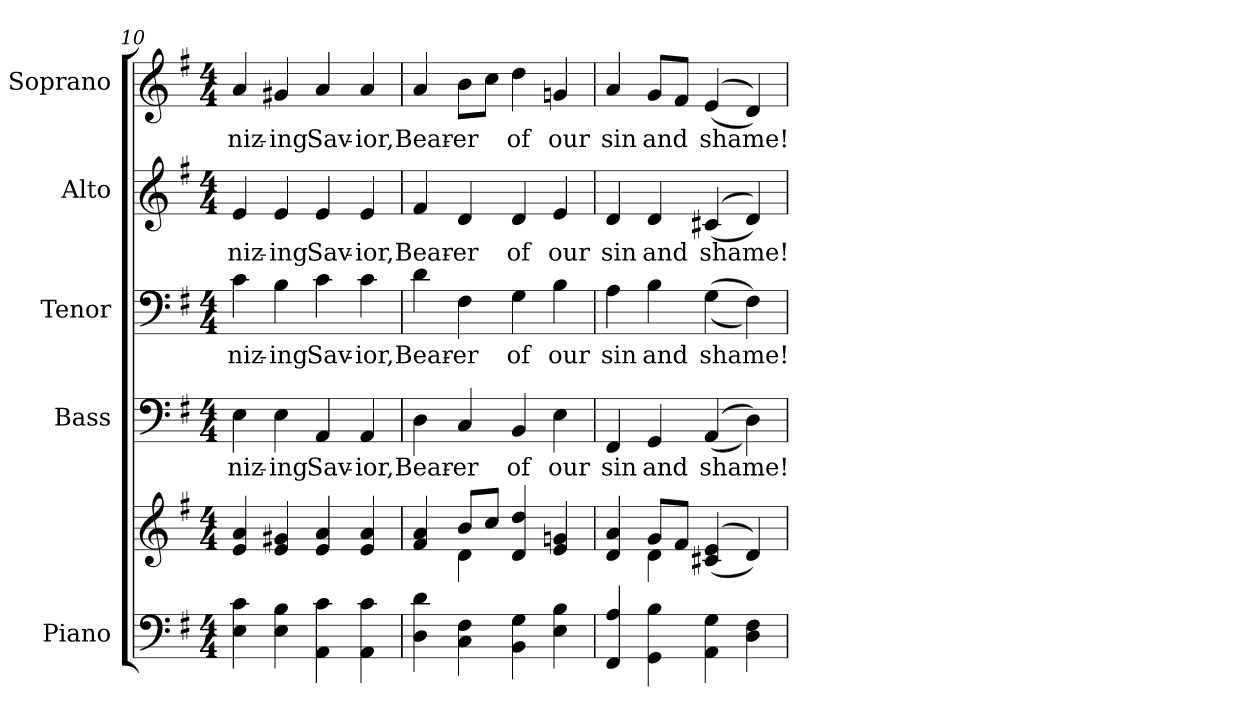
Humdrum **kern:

**kern	**kern	**kern	**text	**kern	**text	**kern	**text	**kern	**text
*part5	*part5	*part4	*part4	*part3	*part3	*part2	*part2	*part1	*part1
*staff6	*staff5	*staff4	*staff4	*staff3	*staff3	*staff2	*staff2	*staff1	*staff1
*I"Piano	*	*I"Bass	*	*I"Tenor	*	*I"Alto	*	*I"Soprano	*
*I'Pno.	*	*I'B.	*	*I'T.	*	*I'A.	*	*I'S.	*
*clefF4	*clefG2	*clefF4	*	*clefF4	*	*clefG2	*	*clefG2	*
*k[f#]	*k[f#]	*k[f#]	*	*k[f#]	*	*k[f#]	*	*k[f#]	*
*G:	*G:	*G:	*	*G:	*	*G:	*	*G:	*
*M4/4	*M4/4	*M4/4	*	*M4/4	*	*M4/4	*	*M4/4	*
=10	=10	=10	=10	=10	=10	=10	=10	=10	=10
!	!	!	!LO:LY:b:color=#000000	!	!	!	!	!	!
!	!	!	!	!	!LO:LY:b:color=#000000	!	!	!	!
!	!	!	!	!	!	!	!LO:LY:b:color=#000000	!	!
!	!	!	!	!	!	!	!	!	!LO:LY:b:color=#000000
4Ei\ 4ci	4ei/ 4ai	4Ei\	-niz-	4ci\	-niz-	4ei/	-niz-	4ai/	-niz-
!	!	!	!LO:LY:b:color=#000000	!	!	!	!	!	!
!	!	!	!	!	!LO:LY:b:color=#000000	!	!	!	!
!	!	!	!	!	!	!	!LO:LY:b:color=#000000	!	!
!	!	!	!	!	!	!	!	!	!LO:LY:b:color=#000000
4Ei\ 4Bi	4ei/ 4g#Xi	4Ei\	-ing	4Bi\	-ing	4ei/	-ing	4g#Xi/	-ing
!	!	!	!LO:LY:b:color=#000000	!	!	!	!	!	!
!	!	!	!	!	!LO:LY:b:color=#000000	!	!	!	!
!	!	!	!	!	!	!	!LO:LY:b:color=#000000	!	!
!	!	!	!	!	!	!	!	!	!LO:LY:b:color=#000000
4AAi\ 4ci	4ei/ 4ai	4AAi/	Sav-	4ci\	Sav-	4ei/	Sav-	4ai/	Sav-
!	!	!	!LO:LY:b:color=#000000	!	!	!	!	!	!
!	!	!	!	!	!LO:LY:b:color=#000000	!	!	!	!
!	!	!	!	!	!	!	!LO:LY:b:color=#000000	!	!
!	!	!	!	!	!	!	!	!	!LO:LY:b:color=#000000
4AAi\ 4ci	4ei/ 4ai	4AAi/	-ior,	4ci\	-ior,	4ei/	-ior,	4ai/	-ior,
!!LO:PB:g=z
=11	=11	=11	=11	=11	=11	=11	=11	=11	=11
*	*^	*	*	*	*	*	*	*	*
!	!	!	!	!LO:LY:b:color=#000000	!	!	!	!	!	!
!	!	!	!	!	!	!LO:LY:b:color=#000000	!	!	!	!
!	!	!	!	!	!	!	!	!LO:LY:b:color=#000000	!	!
!	!	!	!	!	!	!	!	!	!	!LO:LY:b:color=#000000
4Di\ 4di	4f#i/ 4ai	4ryy	4Di\	Bear-	4di\	Bear-	4f#i/	Bear-	4ai/	Bear-
!	!	!	!	!LO:LY:b:color=#000000	!	!	!	!	!	!
!	!	!	!	!	!	!LO:LY:b:color=#000000	!	!	!	!
!	!	!	!	!	!	!	!	!LO:LY:b:color=#000000	!	!
!	!	!	!	!	!	!	!	!	!	!LO:LY:b:color=#000000
4Ci\ 4F#i	8bi/L	4di\	4Ci/	-er	4F#i\	-er	4di/	-er	8bi\L	-er
.	8cci/J	.	.	.	.	.	.	.	8cci\J	.
!	!	!	!	!LO:LY:b:color=#000000	!	!	!	!	!	!
!	!	!	!	!	!	!LO:LY:b:color=#000000	!	!	!	!
!	!	!	!	!	!	!	!	!LO:LY:b:color=#000000	!	!
!	!	!	!	!	!	!	!	!	!	!LO:LY:b:color=#000000
4BBi\ 4Gi	4di/ 4ddi	2ryy	4BBi/	of	4Gi\	of	4di/	of	4ddi\	of
!	!	!	!	!LO:LY:b:color=#000000	!	!	!	!	!	!
!	!	!	!	!	!	!LO:LY:b:color=#000000	!	!	!	!
!	!	!	!	!	!	!	!	!LO:LY:b:color=#000000	!	!
!	!	!	!	!	!	!	!	!	!	!LO:LY:b:color=#000000
4Ei\ 4Bi	4ei/ 4gni	.	4Ei\	our	4Bi\	our	4ei/	our	4gni/	our
=12	=12	=12	=12	=12	=12	=12	=12	=12	=12	=12
!	!	!	!	!LO:LY:b:color=#000000	!	!	!	!	!	!
!	!	!	!	!	!	!LO:LY:b:color=#000000	!	!	!	!
!	!	!	!	!	!	!	!	!LO:LY:b:color=#000000	!	!
!	!	!	!	!	!	!	!	!	!	!LO:LY:b:color=#000000
4FF#i/ 4Ai	4di/ 4ai	4ryy	4FF#i/	sin	4Ai\	sin	4di/	sin	4ai/	sin
!	!	!	!	!LO:LY:b:color=#000000	!	!	!	!	!	!
!	!	!	!	!	!	!LO:LY:b:color=#000000	!	!	!	!
!	!	!	!	!	!	!	!	!LO:LY:b:color=#000000	!	!
!	!	!	!	!	!	!	!	!	!	!LO:LY:b:color=#000000
4GGi\ 4Bi	8gi/L	4di\	4GGi/	and	4Bi\	and	4di/	and	8gi/L	and
.	8f#i/J	.	.	.	.	.	.	.	8f#i/J	.
!	!	!	!	!LO:LY:b:color=#000000	!	!	!	!	!	!
!	!	!	!	!	!	!LO:LY:b:color=#000000	!	!	!	!
!	!	!	!	!	!	!	!	!LO:LY:b:color=#000000	!	!
!	!	!	!	!	!	!	!	!	!	!LO:LY:b:color=#000000
4AAi\ 4Gi	((4c#Xi/ 4ei	2ryy	((4AAi/	shame!	((4Gi\	shame!	((4c#Xi/	shame!	((4ei/	shame!
4Di\ 4F#i	4di/))	.	4Di\))	.	4F#i\))	.	4di/))	.	4di/))	.
*	*v	*v	*	*	*	*	*	*	*	*
=	=	=	=	=	=	=	=	=	=
*-	*-	*-	*-	*-	*-	*-	*-	*-	*-
